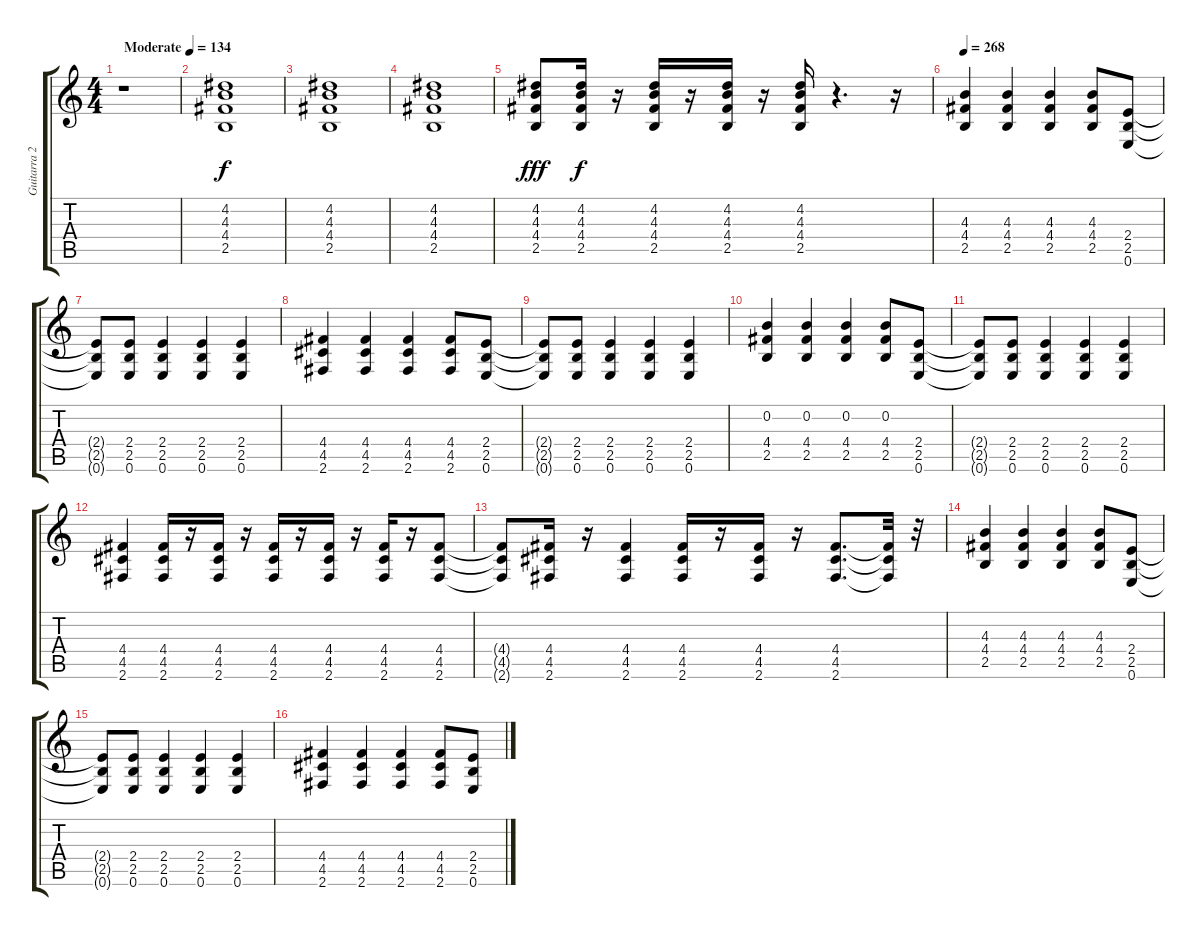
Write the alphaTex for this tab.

\track ("Guitarra 2" "Guitarra 2") {instrument overdrivenguitar}
\staff {score tabs}
\tuning (E4 B3 G3 D3 A2 E2) {hide}
\ts (4 4)
\tempo (134 "Moderate")
\clef g2
\ks c
r.1{dy f instrument overdrivenguitar} |
(4.2 4.3 4.4 2.5).1 |
(4.2 4.3 4.4 2.5).1 |
(4.2 4.3 4.4 2.5).1 |
(4.2 4.3 4.4 2.5).8{dy fff} (4.2 4.3 4.4 2.5).16{dy f} r.16 (4.2 4.3 4.4 2.5).16 r.16 (4.2 4.3 4.4 2.5).16 r.16 (4.2 4.3 4.4 2.5).16 r.4{d} r.16 |
\tempo 268
(4.3 4.4 2.5).4 (4.3 4.4 2.5).4 (4.3 4.4 2.5).4 (4.3 4.4 2.5).8 (2.4 2.5 0.6).8 |
(2.4{t} 2.5{t} 0.6{t}).8 (2.4 2.5 0.6).8 (2.4 2.5 0.6).4 (2.4 2.5 0.6).4 (2.4 2.5 0.6).4 |
(4.4 4.5 2.6).4 (4.4 4.5 2.6).4 (4.4 4.5 2.6).4 (4.4 4.5 2.6).8 (2.4 2.5 0.6).8 |
(2.4{t} 2.5{t} 0.6{t}).8 (2.4 2.5 0.6).8 (2.4 2.5 0.6).4 (2.4 2.5 0.6).4 (2.4 2.5 0.6).4 |
(0.2 4.4 2.5).4 (0.2 4.4 2.5).4 (0.2 4.4 2.5).4 (0.2 4.4 2.5).8 (2.4 2.5 0.6).8 |
(2.4{t} 2.5{t} 0.6{t}).8 (2.4 2.5 0.6).8 (2.4 2.5 0.6).4 (2.4 2.5 0.6).4 (2.4 2.5 0.6).4 |
(4.4 4.5 2.6).4 (4.4 4.5 2.6).16 r.16 (4.4 4.5 2.6).16 r.16 (4.4 4.5 2.6).16 r.16 (4.4 4.5 2.6).16 r.16 (4.4 4.5 2.6).16 r.16 (4.4 4.5 2.6).8 |
(4.4{t} 4.5{t} 2.6{t}).8 (4.4 4.5 2.6).16 r.16 (4.4 4.5 2.6).4 (4.4 4.5 2.6).16 r.16 (4.4 4.5 2.6).16 r.16 (4.4 4.5 2.6).8{d} (4.4{t} 4.5{t} 2.6{t}).32 r.32 |
(4.3 4.4 2.5).4 (4.3 4.4 2.5).4 (4.3 4.4 2.5).4 (4.3 4.4 2.5).8 (2.4 2.5 0.6).8 |
(2.4{t} 2.5{t} 0.6{t}).8 (2.4 2.5 0.6).8 (2.4 2.5 0.6).4 (2.4 2.5 0.6).4 (2.4 2.5 0.6).4 |
(4.4 4.5 2.6).4 (4.4 4.5 2.6).4 (4.4 4.5 2.6).4 (4.4 4.5 2.6).8 (2.4 2.5 0.6).8
